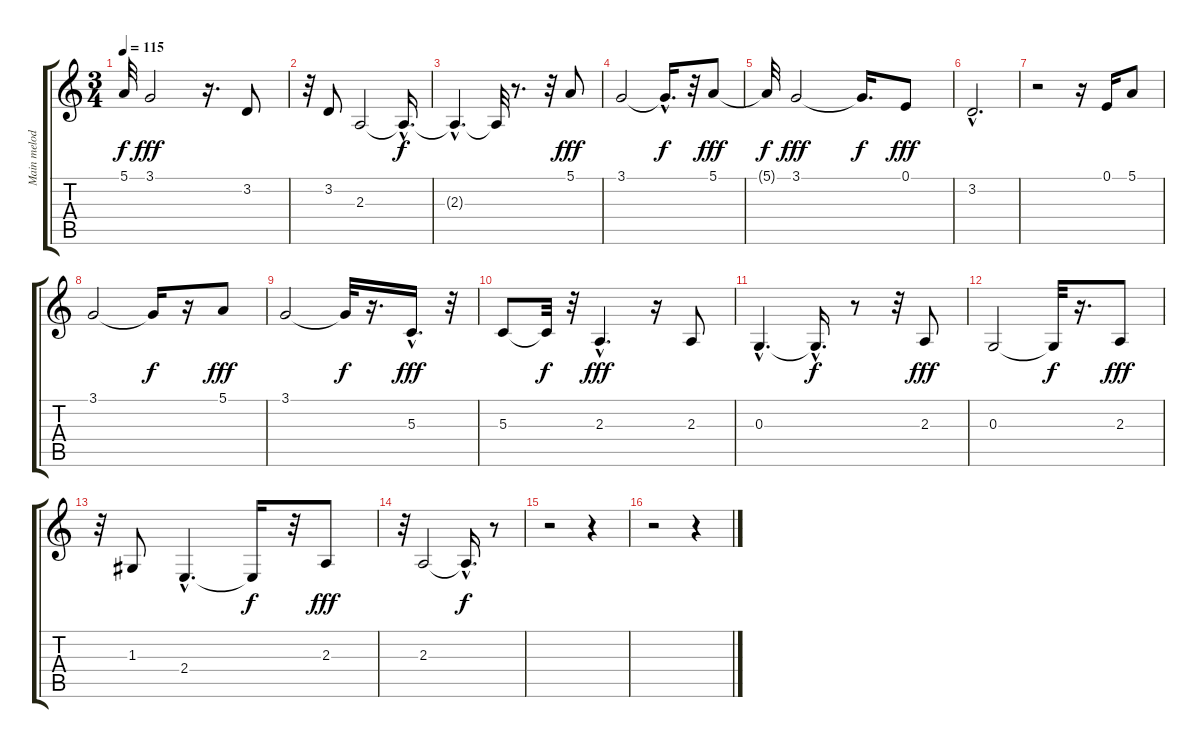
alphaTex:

\track ("Main melody" "Main melod") {instrument altosax}
\staff {score tabs}
\tuning (E4 B3 G3 D3 A2 E2) {hide}
\ts (3 4)
\tempo 115
\clef g2
\ks c
5.1{t}.32{dy f} 3.1.2{dy fff} r.16{d} 3.2.8 |
r.32 3.2.8 2.3.2 2.3{hac t}.16{d dy f} |
2.3{hac t}.4{d} 2.3{t}.32 r.8{d} r.32 5.1.8{dy fff} |
3.1.2 3.1{hac t}.16{d dy f} r.32 5.1.8{dy fff} |
5.1{t}.32{dy f} 3.1.2{dy fff} 3.1{t}.16{d dy f} 0.1.8{dy fff} |
3.2{hac}.2{d} |
r.2 r.16 0.1.16 5.1.8 |
3.1.2 3.1{t}.16{dy f} r.16 5.1.8{dy fff} |
3.1.2 3.1{t}.32{dy f} r.16{d} 5.3{hac}.16{d dy fff} r.32 |
5.3.8 5.3{t}.32{dy f} r.32 2.3{hac}.4{d dy fff} r.16 2.3.8 |
0.3{hac}.4{d} 0.3{hac t}.16{d dy f} r.8 r.32 2.3.8{dy fff} |
0.3.2 0.3{t}.32{dy f} r.16{d} 2.3.8{dy fff} |
r.32 1.3.8 2.4{hac}.4{d} 2.4{t}.16{dy f} r.32 2.3.8{dy fff} |
r.32 2.3.2 2.3{hac t}.16{d dy f} r.8 |
r.2 r.4 |
r.2 r.4
